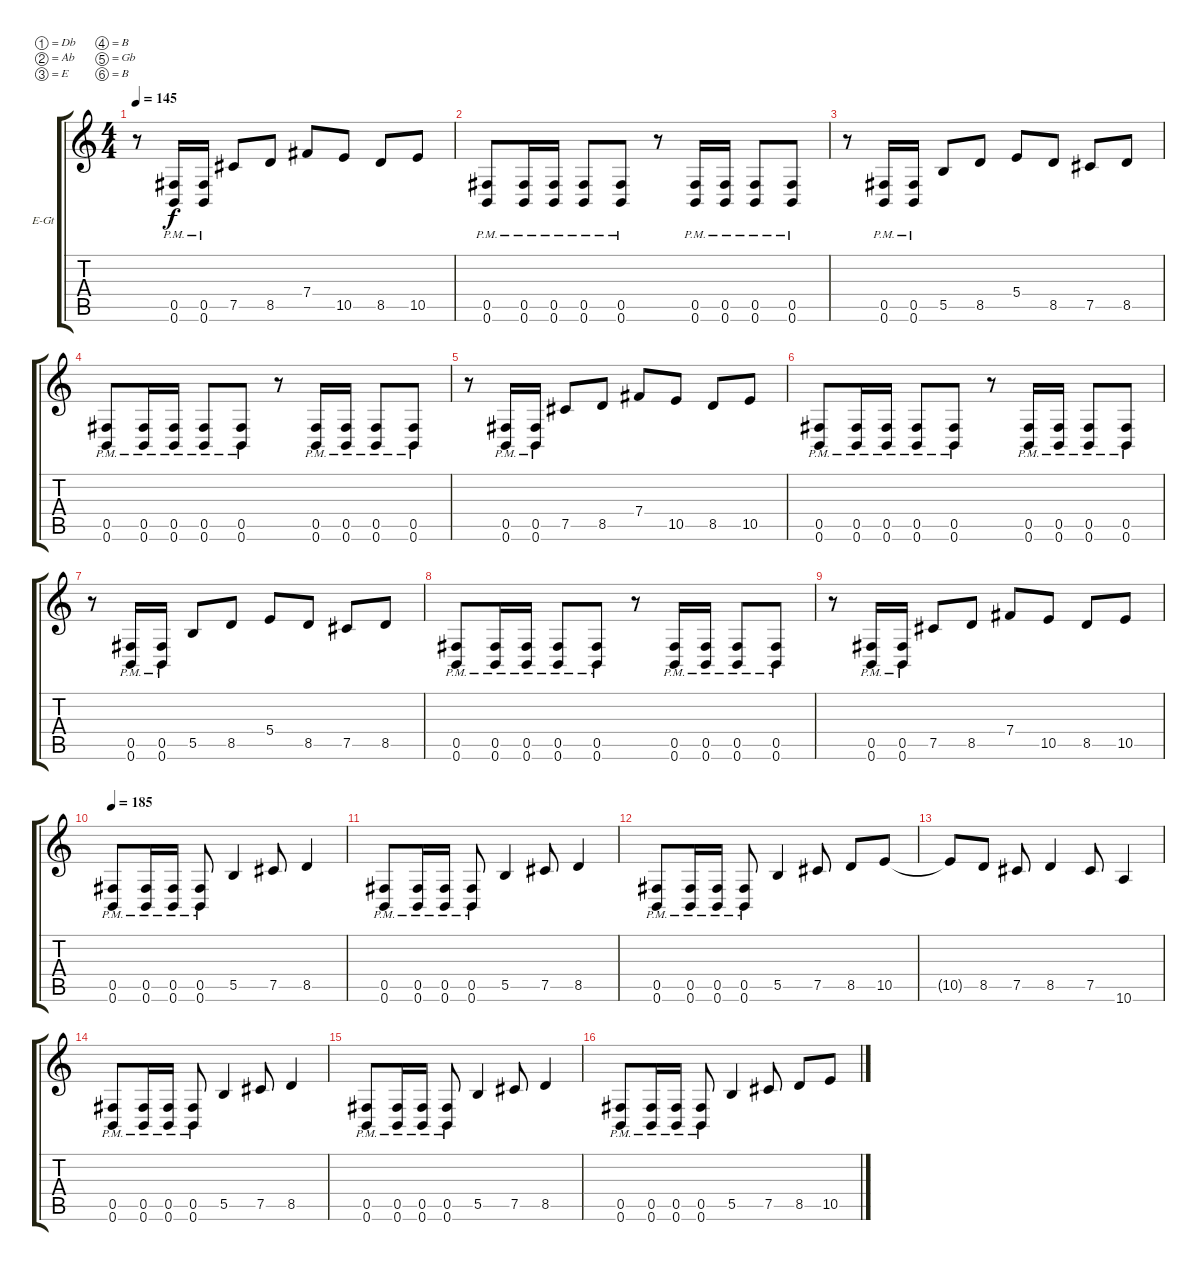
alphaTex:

\bracketExtendMode groupsimilarinstruments
\firstSystemTrackNameOrientation horizontal
\otherSystemsTrackNameOrientation horizontal
\track ("Guitar" "E-Gt") {instrument distortionguitar}
\staff {score tabs}
\tuning (Db4 Ab3 E3 B2 Gb2 B1)
\ts (4 4)
\tempo 145
\clef g2
\ks c
r.8{dy f} (0.5{pm} 0.6{pm}).16 (0.5{pm} 0.6{pm}).16 7.5.8 8.5.8 7.4.8 10.5.8 8.5.8 10.5.8 |
(0.5{pm} 0.6{pm}).8 (0.5{pm} 0.6{pm}).16 (0.5{pm} 0.6{pm}).16 (0.5{pm} 0.6{pm}).8 (0.5{pm} 0.6{pm}).8 r.8 (0.5{pm} 0.6{pm}).16 (0.5{pm} 0.6{pm}).16 (0.5{pm} 0.6{pm}).8 (0.5{pm} 0.6{pm}).8 |
r.8 (0.5{pm} 0.6{pm}).16 (0.5{pm} 0.6{pm}).16 5.5.8 8.5.8 5.4.8 8.5.8 7.5.8 8.5.8 |
(0.5{pm} 0.6{pm}).8 (0.5{pm} 0.6{pm}).16 (0.5{pm} 0.6{pm}).16 (0.5{pm} 0.6{pm}).8 (0.5{pm} 0.6{pm}).8 r.8 (0.5{pm} 0.6{pm}).16 (0.5{pm} 0.6{pm}).16 (0.5{pm} 0.6{pm}).8 (0.5{pm} 0.6{pm}).8 |
r.8 (0.5{pm} 0.6{pm}).16 (0.5{pm} 0.6{pm}).16 7.5.8 8.5.8 7.4.8 10.5.8 8.5.8 10.5.8 |
(0.5{pm} 0.6{pm}).8 (0.5{pm} 0.6{pm}).16 (0.5{pm} 0.6{pm}).16 (0.5{pm} 0.6{pm}).8 (0.5{pm} 0.6{pm}).8 r.8 (0.5{pm} 0.6{pm}).16 (0.5{pm} 0.6{pm}).16 (0.5{pm} 0.6{pm}).8 (0.5{pm} 0.6{pm}).8 |
r.8 (0.5{pm} 0.6{pm}).16 (0.5{pm} 0.6{pm}).16 5.5.8 8.5.8 5.4.8 8.5.8 7.5.8 8.5.8 |
(0.5{pm} 0.6{pm}).8 (0.5{pm} 0.6{pm}).16 (0.5{pm} 0.6{pm}).16 (0.5{pm} 0.6{pm}).8 (0.5{pm} 0.6{pm}).8 r.8 (0.5{pm} 0.6{pm}).16 (0.5{pm} 0.6{pm}).16 (0.5{pm} 0.6{pm}).8 (0.5{pm} 0.6{pm}).8 |
r.8 (0.5{pm} 0.6{pm}).16 (0.5{pm} 0.6{pm}).16 7.5.8 8.5.8 7.4.8 10.5.8 8.5.8 10.5.8 |
\tempo 185
(0.5{pm} 0.6{pm}).8 (0.5{pm} 0.6{pm}).16 (0.5{pm} 0.6{pm}).16 (0.5{pm} 0.6{pm}).8 5.5.4 7.5.8 8.5.4 |
(0.5{pm} 0.6{pm}).8 (0.5{pm} 0.6{pm}).16 (0.5{pm} 0.6{pm}).16 (0.5{pm} 0.6{pm}).8 5.5.4 7.5.8 8.5.4 |
(0.5{pm} 0.6{pm}).8 (0.5{pm} 0.6{pm}).16 (0.5{pm} 0.6{pm}).16 (0.5{pm} 0.6{pm}).8 5.5.4 7.5.8 8.5.8 10.5.8 |
10.5{t}.8 8.5.8 7.5.8 8.5.4 7.5.8 10.6.4 |
(0.5{pm} 0.6{pm}).8 (0.5{pm} 0.6{pm}).16 (0.5{pm} 0.6{pm}).16 (0.5{pm} 0.6{pm}).8 5.5.4 7.5.8 8.5.4 |
(0.5{pm} 0.6{pm}).8 (0.5{pm} 0.6{pm}).16 (0.5{pm} 0.6{pm}).16 (0.5{pm} 0.6{pm}).8 5.5.4 7.5.8 8.5.4 |
(0.5{pm} 0.6{pm}).8 (0.5{pm} 0.6{pm}).16 (0.5{pm} 0.6{pm}).16 (0.5{pm} 0.6{pm}).8 5.5.4 7.5.8 8.5.8 10.5.8
